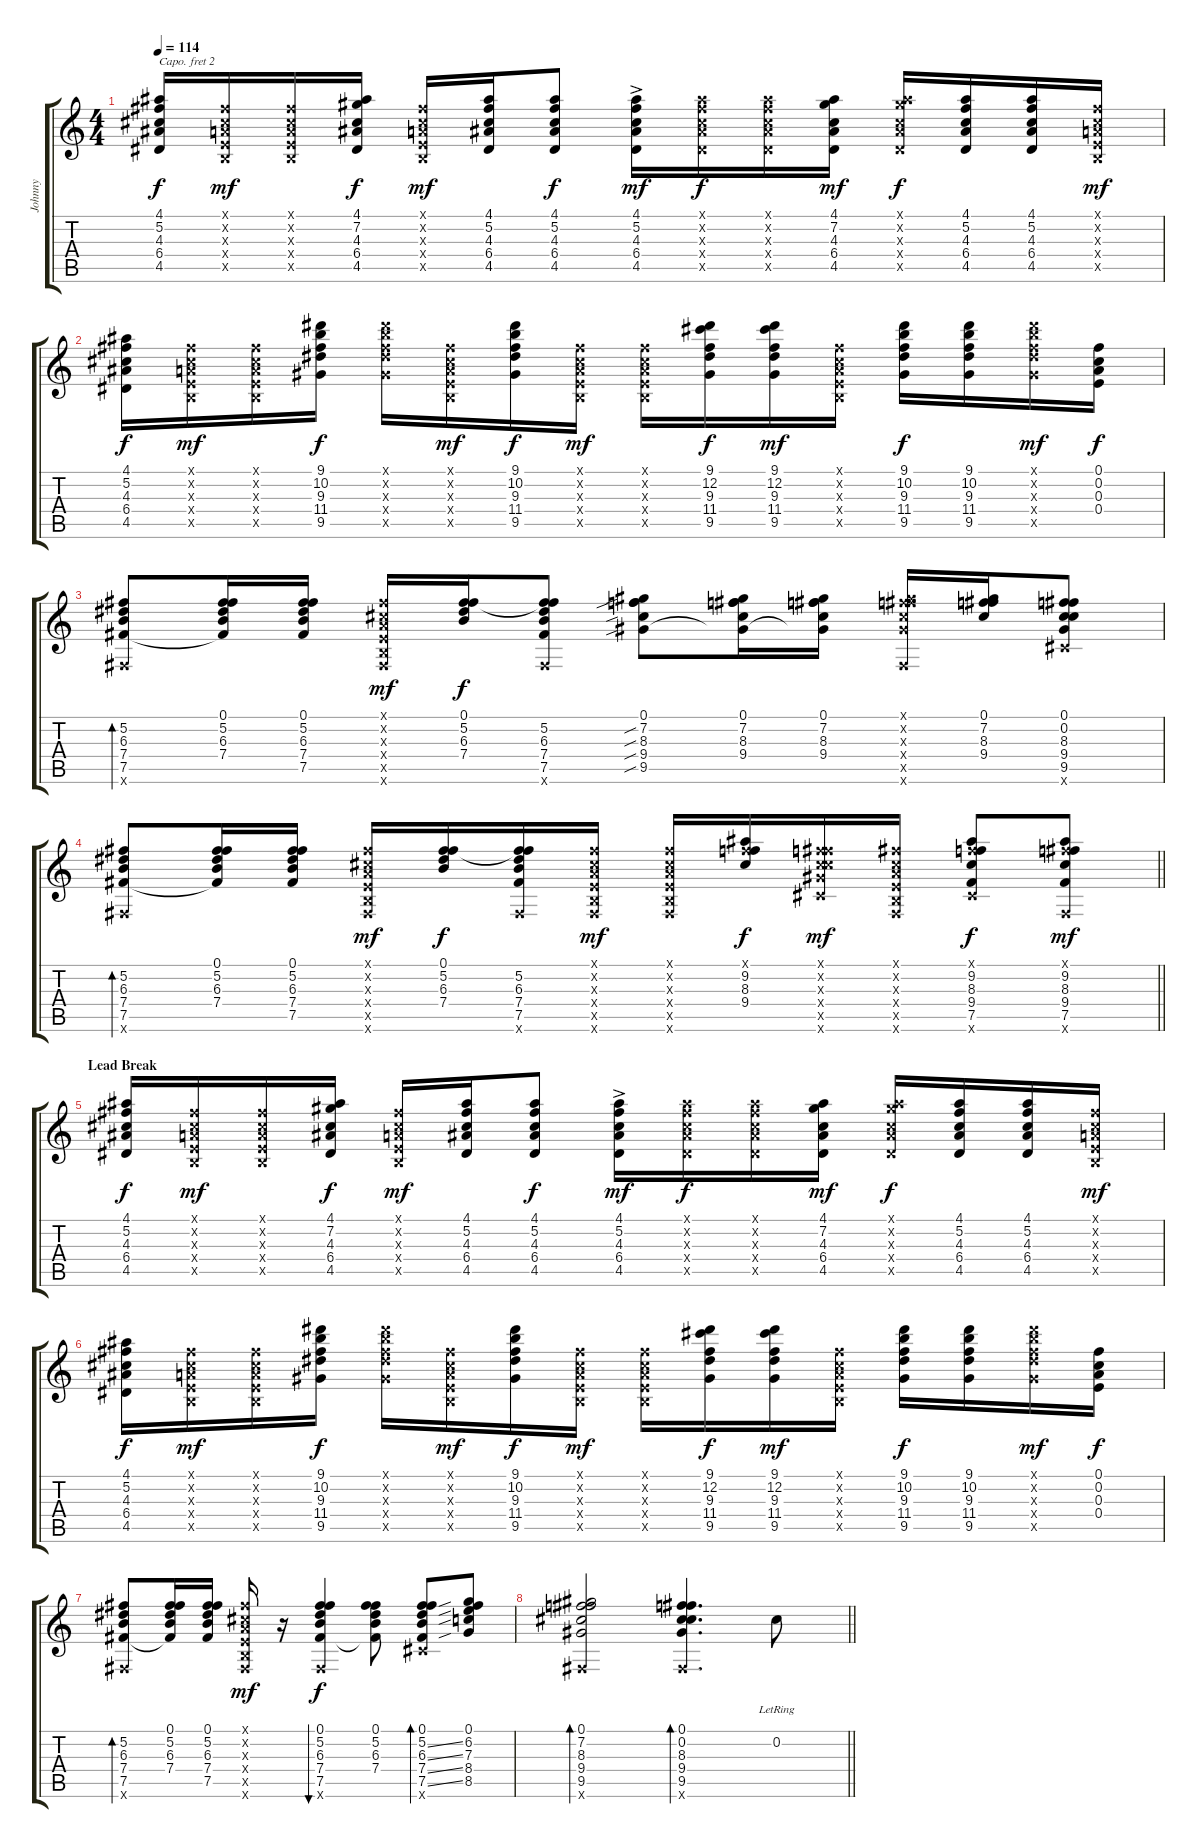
\track ("Johnny " "Johnny ") {instrument electricguitarjazz}
\staff {score tabs}
\capo 2
\tuning (E4 B3 G3 D3 A2 E2) {hide}
\ts (4 4)
\tempo 114
\clef g2
\ks c
(4.1 5.2 4.3 6.4 4.5).16{dy f volume 12} (0.1{x} 0.2{x} 0.3{x} 0.4{x} 0.5{x}).16{dy mf} (0.1{x} 0.2{x} 0.3{x} 0.4{x} 0.5{x}).16 (4.1 7.2 4.3 6.4 4.5).16{dy f} (0.1{x} 0.2{x} 0.3{x} 0.4{x} 0.5{x}).16{dy mf} (4.1 5.2 4.3 6.4 4.5).16 (4.1 5.2 4.3 6.4 4.5).8{dy f} (4.1{ac} 5.2 4.3 6.4 4.5).16{dy mf} (4.1{x} 5.2{x} 4.3{x} 6.4{x} 4.5{x}).16{dy f} (4.1{x} 5.2{x} 4.3{x} 6.4{x} 4.5{x}).16 (4.1 7.2 4.3 6.4 4.5).16{dy mf} (4.1{x} 7.2{x} 4.3{x} 6.4{x} 4.5{x}).16{dy f} (4.1 5.2 4.3 6.4 4.5).16 (4.1 5.2 4.3 6.4 4.5).16 (0.1{x} 0.2{x} 0.3{x} 0.4{x} 0.5{x}).16{dy mf} |
(4.1 5.2 4.3 6.4 4.5).16{dy f} (0.1{x} 0.2{x} 0.3{x} 0.4{x} 0.5{x}).16{dy mf} (0.1{x} 0.2{x} 0.3{x} 0.4{x} 0.5{x}).16 (9.1 10.2 9.3 11.4 9.5).16{dy f} (9.1{x} 10.2{x} 9.3{x} 11.4{x} 9.5{x}).16 (0.1{x} 0.2{x} 0.3{x} 0.4{x} 0.5{x}).16{dy mf} (9.1 10.2 9.3 11.4 9.5).16{dy f} (0.1{x} 0.2{x} 0.3{x} 0.4{x} 0.5{x}).16{dy mf} (0.1{x} 0.2{x} 0.3{x} 0.4{x} 0.5{x}).16 (9.1 12.2 9.3 11.4 9.5).16{dy f} (9.1 12.2 9.3 11.4 9.5).16{dy mf} (0.1{x} 0.2{x} 0.3{x} 0.4{x} 0.5{x}).16 (9.1 10.2 9.3 11.4 9.5).16{dy f} (9.1 10.2 9.3 11.4 9.5).16 (9.1{x} 10.2{x} 9.3{x} 11.4{x} 9.5{x}).16{dy mf} (0.1 0.2 0.3 0.4).16{dy f} |
(5.2 6.3 7.4 7.5 0.6{x}).8{bd 60} (0.1 5.2 6.3 7.4 7.5{t}).16 (0.1 5.2 6.3 7.4 7.5).16 (0.1{x} 0.2{x} 0.3{x} 0.4{x} 0.5{x} 0.6{x}).16{dy mf} (0.1 5.2 6.3 7.4).16{dy f} (0.1{t} 5.2 6.3 7.4 7.5 0.6{x}).8 (0.1 7.2{sib} 8.3{sib} 9.4{sib} 9.5{sib}).8 (0.1 7.2 8.3 9.4 9.5{t}).16 (0.1 7.2 8.3 9.4 9.5{t}).16 (0.1{x} 7.2{x} 8.3{x} 9.4{x} 9.5{x} 0.6{x}).16 (0.1 7.2 8.3 9.4).16 (0.1 0.2 8.3 9.4 9.5 7.6{x}).8 |
\barLineRight lightlight
(5.2 6.3 7.4 7.5 0.6{x}).8{bd 60} (0.1 5.2 6.3 7.4 7.5{t}).16 (0.1 5.2 6.3 7.4 7.5).16 (0.1{x} 0.2{x} 0.3{x} 0.4{x} 0.5{x} 0.6{x}).16{dy mf} (0.1 5.2 6.3 7.4).16{dy f} (0.1{t} 5.2 6.3 7.4 7.5 0.6{x}).16 (0.1{x} 0.2{x} 0.3{x} 0.4{x} 0.5{x} 0.6{x}).16{dy mf} (0.1{x} 0.2{x} 0.3{x} 0.4{x} 0.5{x} 0.6{x}).16 (0.1{x} 9.2 8.3 9.4).16{dy f} (0.1{x} 0.2{x} 8.3{x} 9.4{x} 9.5{x} 7.6{x}).16{dy mf} (0.1{x} 0.2{x} 0.3{x} 0.4{x} 0.5{x} 0.6{x}).16 (0.1{x} 9.2 8.3 9.4 7.5 7.6{x}).8{dy f} (0.1{x} 9.2 8.3 9.4 7.5 0.6{x}).8{dy mf} |
\section ("" "Lead Break")
(4.1 5.2 4.3 6.4 4.5).16{dy f volume 12} (0.1{x} 0.2{x} 0.3{x} 0.4{x} 0.5{x}).16{dy mf} (0.1{x} 0.2{x} 0.3{x} 0.4{x} 0.5{x}).16 (4.1 7.2 4.3 6.4 4.5).16{dy f} (0.1{x} 0.2{x} 0.3{x} 0.4{x} 0.5{x}).16{dy mf} (4.1 5.2 4.3 6.4 4.5).16 (4.1 5.2 4.3 6.4 4.5).8{dy f} (4.1{ac} 5.2 4.3 6.4 4.5).16{dy mf} (4.1{x} 5.2{x} 4.3{x} 6.4{x} 4.5{x}).16{dy f} (4.1{x} 5.2{x} 4.3{x} 6.4{x} 4.5{x}).16 (4.1 7.2 4.3 6.4 4.5).16{dy mf} (4.1{x} 7.2{x} 4.3{x} 6.4{x} 4.5{x}).16{dy f} (4.1 5.2 4.3 6.4 4.5).16 (4.1 5.2 4.3 6.4 4.5).16 (0.1{x} 0.2{x} 0.3{x} 0.4{x} 0.5{x}).16{dy mf} |
(4.1 5.2 4.3 6.4 4.5).16{dy f} (0.1{x} 0.2{x} 0.3{x} 0.4{x} 0.5{x}).16{dy mf} (0.1{x} 0.2{x} 0.3{x} 0.4{x} 0.5{x}).16 (9.1 10.2 9.3 11.4 9.5).16{dy f} (9.1{x} 10.2{x} 9.3{x} 11.4{x} 9.5{x}).16 (0.1{x} 0.2{x} 0.3{x} 0.4{x} 0.5{x}).16{dy mf} (9.1 10.2 9.3 11.4 9.5).16{dy f} (0.1{x} 0.2{x} 0.3{x} 0.4{x} 0.5{x}).16{dy mf} (0.1{x} 0.2{x} 0.3{x} 0.4{x} 0.5{x}).16 (9.1 12.2 9.3 11.4 9.5).16{dy f} (9.1 12.2 9.3 11.4 9.5).16{dy mf} (0.1{x} 0.2{x} 0.3{x} 0.4{x} 0.5{x}).16 (9.1 10.2 9.3 11.4 9.5).16{dy f} (9.1 10.2 9.3 11.4 9.5).16 (9.1{x} 10.2{x} 9.3{x} 11.4{x} 9.5{x}).16{dy mf} (0.1 0.2 0.3 0.4).16{dy f} |
(5.2 6.3 7.4 7.5 0.6{x}).8{bd 60} (0.1 5.2 6.3 7.4 7.5{t}).16 (0.1 5.2 6.3 7.4 7.5).16 (0.1{x} 0.2{x} 0.3{x} 0.4{x} 0.5{x} 0.6{x}).16{dy mf} r.16 (0.1 5.2 6.3 7.4 7.5 0.6{x}).4{bu 120 dy f} (0.1 5.2 6.3 7.4 7.5{t}).8 (0.1 5.2{ss} 6.3{ss} 7.4{ss} 7.5{ss} 7.6{x}).8{bd 60} (0.1 6.2 7.3 8.4 8.5).8 |
\barLineRight lightlight
(0.1 7.2 8.3 9.4 9.5 0.6{x}).2{bd 60} (0.1 0.2 8.3 9.4 9.5 0.6{x}).4{d bd 60} 0.2{lr}.8{volume 12}
